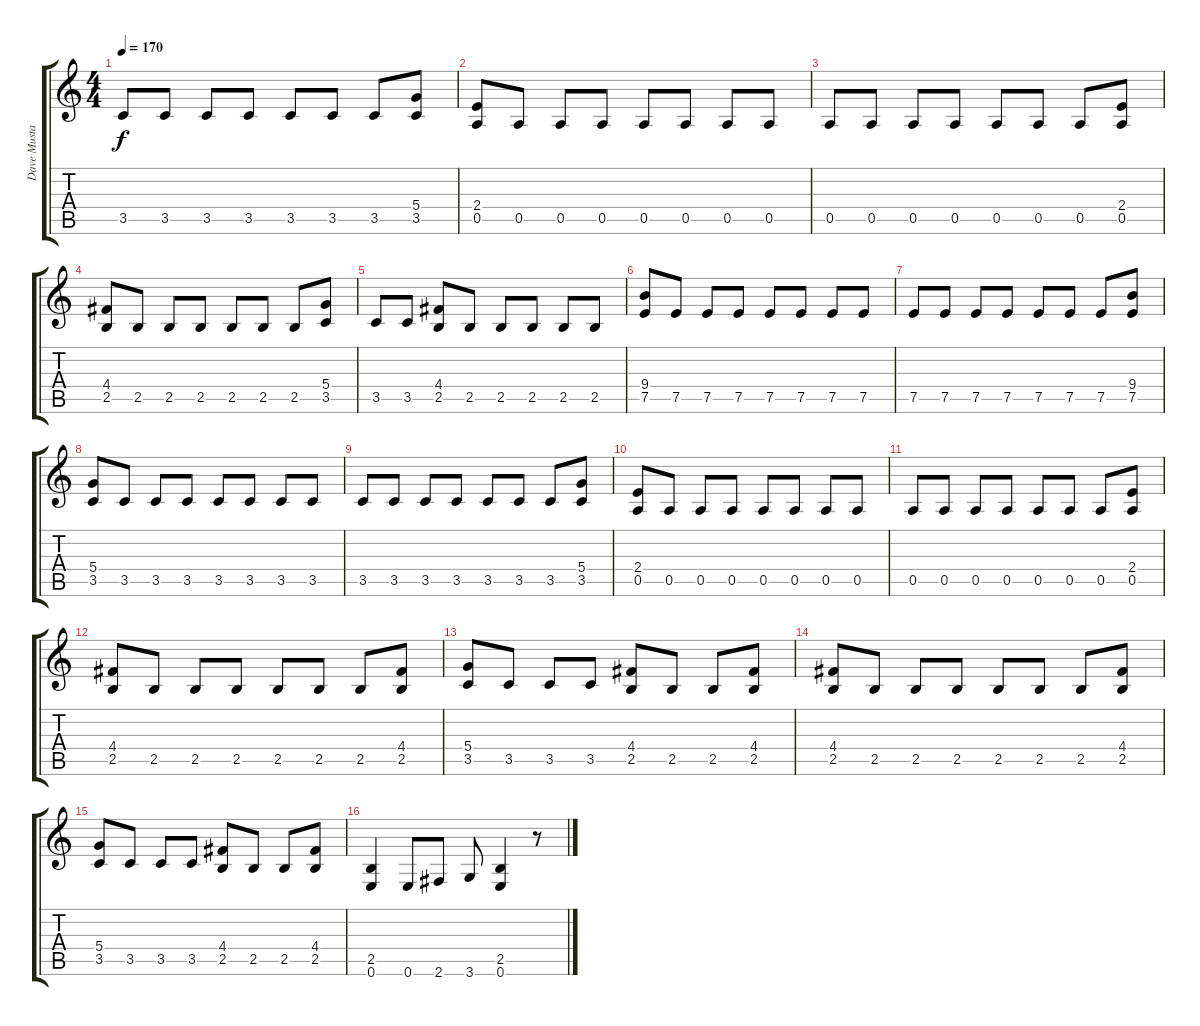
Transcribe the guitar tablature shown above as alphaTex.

\track ("Dave Mustaine (Disto Gtr)" "Dave Musta") {instrument distortionguitar}
\staff {score tabs}
\tuning (E4 B3 G3 D3 A2 E2) {hide}
\ts (4 4)
\tempo 170
\clef g2
\ks c
3.5.8{dy f} 3.5.8 3.5.8 3.5.8 3.5.8 3.5.8 3.5.8 (5.4 3.5).8 |
(2.4 0.5).8 0.5.8 0.5.8 0.5.8 0.5.8 0.5.8 0.5.8 0.5.8 |
0.5.8 0.5.8 0.5.8 0.5.8 0.5.8 0.5.8 0.5.8 (2.4 0.5).8 |
(4.4 2.5).8 2.5.8 2.5.8 2.5.8 2.5.8 2.5.8 2.5.8 (5.4 3.5).8 |
3.5.8 3.5.8 (4.4 2.5).8 2.5.8 2.5.8 2.5.8 2.5.8 2.5.8 |
(9.4 7.5).8 7.5.8 7.5.8 7.5.8 7.5.8 7.5.8 7.5.8 7.5.8 |
7.5.8 7.5.8 7.5.8 7.5.8 7.5.8 7.5.8 7.5.8 (9.4 7.5).8 |
(5.4 3.5).8 3.5.8 3.5.8 3.5.8 3.5.8 3.5.8 3.5.8 3.5.8 |
3.5.8 3.5.8 3.5.8 3.5.8 3.5.8 3.5.8 3.5.8 (5.4 3.5).8 |
(2.4 0.5).8 0.5.8 0.5.8 0.5.8 0.5.8 0.5.8 0.5.8 0.5.8 |
0.5.8 0.5.8 0.5.8 0.5.8 0.5.8 0.5.8 0.5.8 (2.4 0.5).8 |
(4.4 2.5).8 2.5.8 2.5.8 2.5.8 2.5.8 2.5.8 2.5.8 (4.4 2.5).8 |
(5.4 3.5).8 3.5.8 3.5.8 3.5.8 (4.4 2.5).8 2.5.8 2.5.8 (4.4 2.5).8 |
(4.4 2.5).8 2.5.8 2.5.8 2.5.8 2.5.8 2.5.8 2.5.8 (4.4 2.5).8 |
(5.4 3.5).8 3.5.8 3.5.8 3.5.8 (4.4 2.5).8 2.5.8 2.5.8 (4.4 2.5).8 |
(2.5 0.6).4 0.6.8 2.6.8 3.6.8 (2.5 0.6).4 r.8
